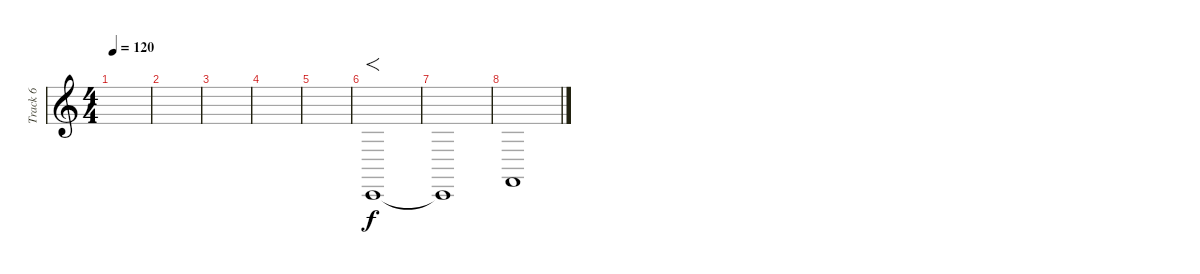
\track ("Track 6" "Track 6") {mute instrument cello}
\staff {score}
\tuning (A3 D3 G2 C2) {hide}
\ts (4 4)
\tempo 120
\clef g2
\ks c
|
|
|
|
|
0.4.1{f volume 16} |
0.4{t}.1 |
5.4.1
